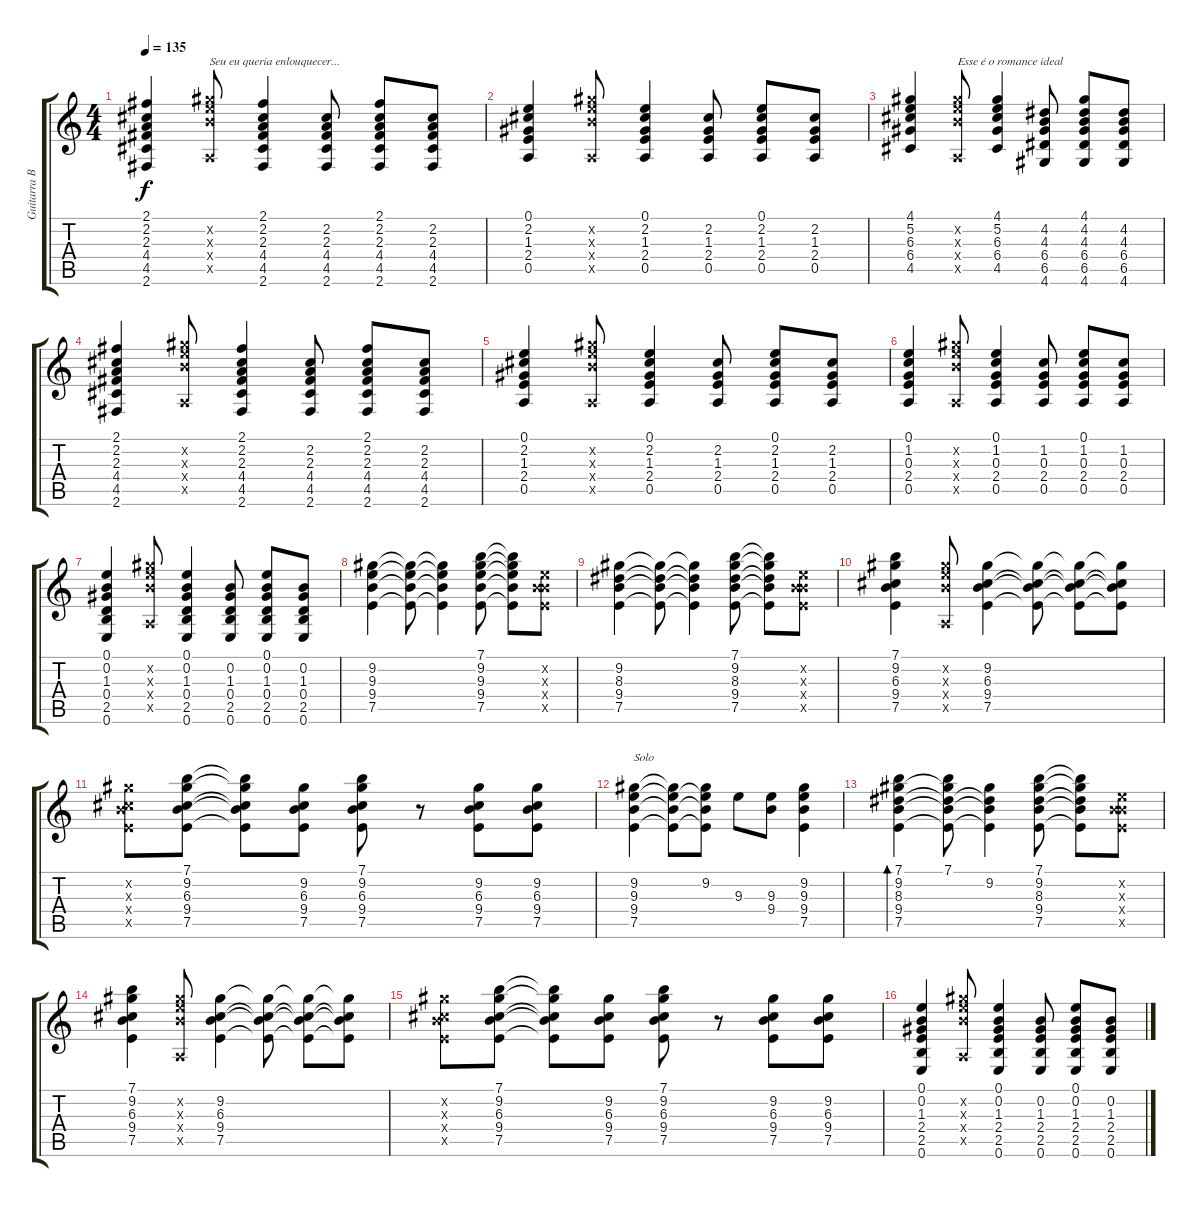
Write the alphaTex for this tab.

\track ("Guitarra Base" "Guitarra B") {instrument electricguitarclean}
\staff {score tabs}
\tuning (E4 B3 G3 D3 A2 E2) {hide}
\ts (4 4)
\tempo 135
\clef g2
\ks c
(2.1 2.2 2.3 4.4 4.5 2.6).4{dy f} (9.2{x} 9.3{x} 9.4{x} 0.5{x}).8{txt "Seu eu queria enlouquecer..."} (2.1 2.2 2.3 4.4 4.5 2.6).4 (2.2 2.3 4.4 4.5 2.6).8 (2.1 2.2 2.3 4.4 4.5 2.6).8 (2.2 2.3 4.4 4.5 2.6).8 |
(0.1 2.2 1.3 2.4 0.5).4 (9.2{x} 9.3{x} 9.4{x} 0.5{x}).8 (0.1 2.2 1.3 2.4 0.5).4 (2.2 1.3 2.4 0.5).8 (0.1 2.2 1.3 2.4 0.5).8 (2.2 1.3 2.4 0.5).8 |
(4.1 5.2 6.3 6.4 4.5).4 (9.2{x} 9.3{x} 9.4{x} 0.5{x}).8{txt "Esse é o romance ideal"} (4.1 5.2 6.3 6.4 4.5).4 (4.2 4.3 6.4 6.5 4.6).8 (4.1 4.2 4.3 6.4 6.5 4.6).8 (4.2 4.3 6.4 6.5 4.6).8 |
(2.1 2.2 2.3 4.4 4.5 2.6).4 (9.2{x} 9.3{x} 9.4{x} 0.5{x}).8 (2.1 2.2 2.3 4.4 4.5 2.6).4 (2.2 2.3 4.4 4.5 2.6).8 (2.1 2.2 2.3 4.4 4.5 2.6).8 (2.2 2.3 4.4 4.5 2.6).8 |
(0.1 2.2 1.3 2.4 0.5).4 (9.2{x} 9.3{x} 9.4{x} 0.5{x}).8 (0.1 2.2 1.3 2.4 0.5).4 (2.2 1.3 2.4 0.5).8 (0.1 2.2 1.3 2.4 0.5).8 (2.2 1.3 2.4 0.5).8 |
(0.1 1.2 0.3 2.4 0.5).4 (9.2{x} 9.3{x} 9.4{x} 0.5{x}).8 (0.1 1.2 0.3 2.4 0.5).4 (1.2 0.3 2.4 0.5).8 (0.1 1.2 0.3 2.4 0.5).8 (1.2 0.3 2.4 0.5).8 |
(0.1 0.2 1.3 0.4 2.5 0.6).4 (9.2{x} 9.3{x} 9.4{x} 0.5{x}).8 (0.1 0.2 1.3 0.4 2.5 0.6).4 (0.2 1.3 0.4 2.5 0.6).8 (0.1 0.2 1.3 0.4 2.5 0.6).8 (0.2 1.3 0.4 2.5 0.6).8 |
(9.2 9.3 9.4 7.5).4 (9.2{t} 9.3{t} 9.4{t} 7.5{t}).8 (9.2{t} 9.3{t} 9.4{t} 7.5{t}).4 (7.1 9.2 9.3 9.4 7.5).8 (7.1{t} 9.2{t} 9.3{t} 9.4{t} 7.5{t}).8 (0.2{x} 9.3{x} 9.4{x} 7.5{x}).8 |
(9.2 8.3 9.4 7.5).4 (9.2{t} 8.3{t} 9.4{t} 7.5{t}).8 (9.2{t} 8.3{t} 9.4{t} 7.5{t}).4 (7.1 9.2 8.3 9.4 7.5).8 (7.1{t} 9.2{t} 8.3{t} 9.4{t} 7.5{t}).8 (0.2{x} 9.3{x} 9.4{x} 7.5{x}).8 |
(7.1 9.2 6.3 9.4 7.5).4 (9.2{x} 9.3{x} 9.4{x} 0.5{x}).8 (9.2 6.3 9.4 7.5).4 (9.2{t} 6.3{t} 9.4{t} 7.5{t}).8 (9.2{t} 6.3{t} 9.4{t} 7.5{t}).8 (9.2{t} 6.3{t} 9.4{t} 7.5{t}).8 |
(9.2{x} 6.3{x} 9.4{x} 7.5{x}).8 (7.1 9.2 6.3 9.4 7.5).8 (7.1{t} 9.2{t} 6.3{t} 9.4{t} 7.5{t}).8 (9.2 6.3 9.4 7.5).8 (7.1 9.2 6.3 9.4 7.5).8 r.8 (9.2 6.3 9.4 7.5).8 (9.2 6.3 9.4 7.5).8 |
(9.2 9.3 9.4 7.5).4{txt "Solo"} (9.2{t} 9.3{t} 9.4{t} 7.5{t}).8 (9.2 9.3{t} 9.4{t} 7.5{t}).8 9.3.8 (9.3 9.4).8 (9.2 9.3 9.4 7.5).4 |
(7.1 9.2 8.3 9.4 7.5).4{bd 120} (7.1 9.2{t} 8.3{t} 9.4{t} 7.5{t}).8 (9.2 8.3{t} 9.4{t} 7.5{t}).4 (7.1 9.2 8.3 9.4 7.5).8 (7.1{t} 9.2{t} 8.3{t} 9.4{t} 7.5{t}).8 (0.2{x} 9.3{x} 9.4{x} 7.5{x}).8 |
(7.1 9.2 6.3 9.4 7.5).4 (9.2{x} 9.3{x} 9.4{x} 0.5{x}).8 (9.2 6.3 9.4 7.5).4 (9.2{t} 6.3{t} 9.4{t} 7.5{t}).8 (9.2{t} 6.3{t} 9.4{t} 7.5{t}).8 (9.2{t} 6.3{t} 9.4{t} 7.5{t}).8 |
(9.2{x} 6.3{x} 9.4{x} 7.5{x}).8 (7.1 9.2 6.3 9.4 7.5).8 (7.1{t} 9.2{t} 6.3{t} 9.4{t} 7.5{t}).8 (9.2 6.3 9.4 7.5).8 (7.1 9.2 6.3 9.4 7.5).8 r.8 (9.2 6.3 9.4 7.5).8 (9.2 6.3 9.4 7.5).8 |
(0.1 0.2 1.3 2.4 2.5 0.6).4 (9.2{x} 9.3{x} 9.4{x} 0.5{x}).8 (0.1 0.2 1.3 2.4 2.5 0.6).4 (0.2 1.3 2.4 2.5 0.6).8 (0.1 0.2 1.3 2.4 2.5 0.6).8 (0.2 1.3 2.4 2.5 0.6).8
